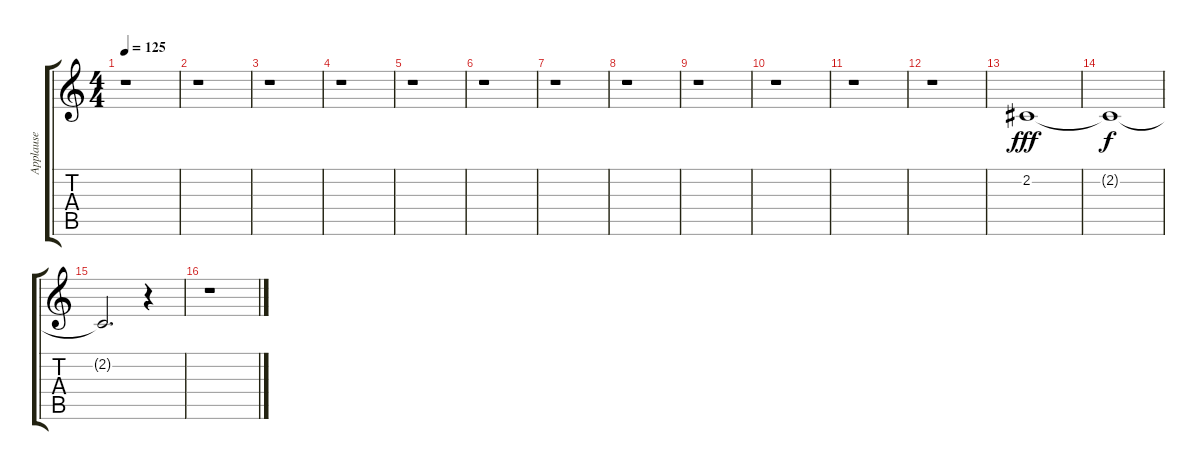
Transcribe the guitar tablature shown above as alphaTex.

\track ("Applause" "Applause") {instrument applause}
\staff {score tabs}
\tuning (E4 B3 G3 D3 A2 E2) {hide}
\ts (4 4)
\tempo 125
\clef g2
\ks c
r.1{dy f} |
r.1 |
r.1 |
r.1 |
r.1 |
r.1 |
r.1 |
r.1 |
r.1 |
r.1 |
r.1 |
r.1 |
2.2.1{dy fff} |
2.2{t}.1{dy f} |
2.2{t}.2{d} r.4 |
r.1
